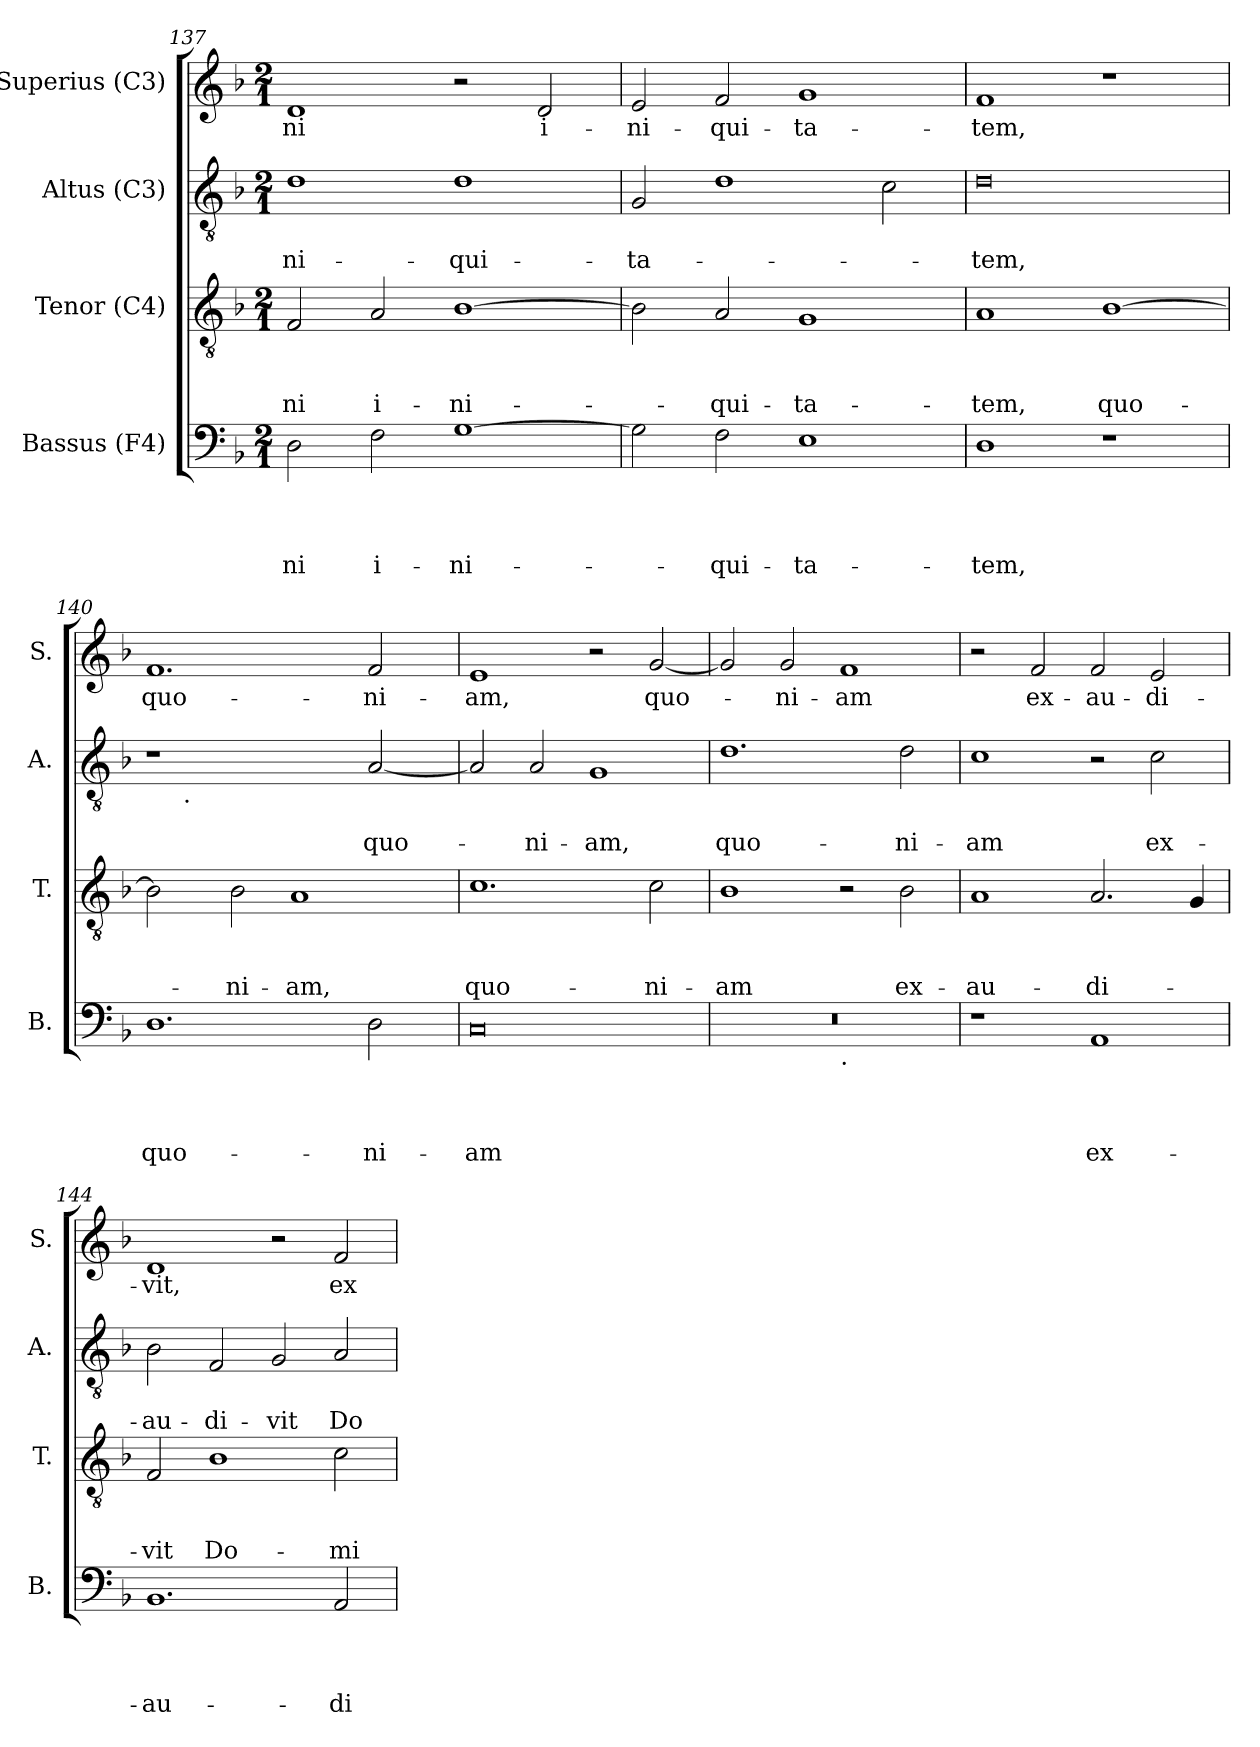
**kern	**text	**text	**text	**text	**kern	**text	**text	**text	**kern	**text	**text	**kern	**text
*part4	*part4	*part4	*part4	*part4	*part3	*part3	*part3	*part3	*part2	*part2	*part2	*part1	*part1
*staff4	*staff4	*staff4	*staff4	*staff4	*staff3	*staff3	*staff3	*staff3	*staff2	*staff2	*staff2	*staff1	*staff1
*I"Bassus (F4)	*	*	*	*	*I"Tenor (C4)	*	*	*	*I"Altus (C3)	*	*	*I"Superius (C3)	*
*I'B.	*	*	*	*	*I'T.	*	*	*	*I'A.	*	*	*I'S.	*
*clefF4	*	*	*	*	*clefGv2	*	*	*	*clefGv2	*	*	*clefG2	*
*k[b-]	*	*	*	*	*k[b-]	*	*	*	*k[b-]	*	*	*k[b-]	*
*F:	*	*	*	*	*F:	*	*	*	*F:	*	*	*F:	*
*M2/1	*	*	*	*	*M2/1	*	*	*	*M2/1	*	*	*M2/1	*
=137	=137	=137	=137	=137	=137	=137	=137	=137	=137	=137	=137	=137	=137
!	!	!	!	!LO:LY:b	!	!	!	!LO:LY:b	!	!	!LO:LY:b	!	!LO:LY:b
2D\	.	.	.	-ni	2F/	.	.	-ni	1d	.	-ni-	1d	-ni
!	!	!	!	!LO:LY:b	!	!	!	!LO:LY:b	!	!	!	!	!
2F\	.	.	.	i-	2A/	.	.	i-	.	.	.	.	.
!	!	!	!	!LO:LY:b	!	!	!	!LO:LY:b	!	!	!LO:LY:b	!	!
[>1G	.	.	.	-ni-	[>1B-	.	.	-ni-	1d	.	-qui-	2r	.
!	!	!	!	!	!	!	!	!	!	!	!	!	!LO:LY:b
.	.	.	.	.	.	.	.	.	.	.	.	2d/	i-
=138	=138	=138	=138	=138	=138	=138	=138	=138	=138	=138	=138	=138	=138
!	!	!	!	!	!	!	!	!	!	!	!LO:LY:b	!	!LO:LY:b
2G\]	.	.	.	.	2B-\]	.	.	.	2G/	.	-ta-	2e/	-ni-
!	!	!	!	!LO:LY:b	!	!	!	!LO:LY:b	!	!	!	!	!LO:LY:b
2F\	.	.	.	-qui-	2A/	.	.	-qui-	1d	.	.	2f/	-qui-
!	!	!	!	!LO:LY:b	!	!	!	!LO:LY:b	!	!	!	!	!LO:LY:b
1E	.	.	.	-ta-	1G	.	.	-ta-	.	.	.	1g	-ta-
.	.	.	.	.	.	.	.	.	2c\	.	.	.	.
=139	=139	=139	=139	=139	=139	=139	=139	=139	=139	=139	=139	=139	=139
!	!	!	!	!LO:LY:b	!	!	!	!LO:LY:b	!	!	!LO:LY:b	!	!LO:LY:b
1D	.	.	.	-tem,	1A	.	.	-tem,	0d	.	-tem,	1f	-tem,
!	!	!	!	!	!	!	!	!LO:LY:b	!	!	!	!	!
1r	.	.	.	.	[>1B-	.	.	quo-	.	.	.	1r	.
!!LO:PB:g=z
=140	=140	=140	=140	=140	=140	=140	=140	=140	=140	=140	=140	=140	=140
!	!	!	!	!LO:LY:b	!	!	!	!	!	!	!	!	!LO:LY:b
*	*	*	*	*	*	*	*	*	*^	*	*	*	*
1.D	.	.	.	quo-	2B-\]	.	.	.	1r	8ryy	.	.	1.f	quo-
.	.	.	.	.	.	.	.	.	.	32ryy	.	.	.	.
!	!	!	!	!	!	!	!	!	!	!LO:TX:b:t=.	!	!	!	!
.	.	.	.	.	.	.	.	.	.	1ryy	.	.	.	.
!	!	!	!	!	!	!	!	!LO:LY:b	!	!	!	!	!	!
.	.	.	.	.	2B-\	.	.	-ni-	.	.	.	.	.	.
!	!	!	!	!	!	!	!	!LO:LY:b	!	!	!	!	!	!
.	.	.	.	.	1A	.	.	-am,	2ryy	.	.	.	.	.
.	.	.	.	.	.	.	.	.	.	2ryy	.	.	.	.
!	!	!	!	!LO:LY:b	!	!	!	!	!	!	!	!LO:LY:b	!	!LO:LY:b
2D\	.	.	.	-ni-	.	.	.	.	[<2A/	.	.	quo-	2f/	-ni-
.	.	.	.	.	.	.	.	.	.	4ryy	.	.	.	.
.	.	.	.	.	.	.	.	.	.	16.ryy	.	.	.	.
=141	=141	=141	=141	=141	=141	=141	=141	=141	=141	=141	=141	=141	=141	=141
!	!	!	!	!LO:LY:b:rj	!	!	!	!LO:LY:b	!	!	!	!	!	!LO:LY:b
*	*	*	*	*	*	*	*	*	*v	*v	*	*	*	*
0C	.	.	.	-am	1.c	.	.	quo-	2A/]	.	.	1e	-am,
!	!	!	!	!	!	!	!	!	!	!	!LO:LY:b	!	!
.	.	.	.	.	.	.	.	.	2A/	.	-ni-	.	.
!	!	!	!	!	!	!	!	!	!	!	!LO:LY:b	!	!
.	.	.	.	.	.	.	.	.	1G	.	-am,	2r	.
!	!	!	!	!	!	!	!	!LO:LY:b	!	!	!	!	!LO:LY:b
.	.	.	.	.	2c\	.	.	-ni-	.	.	.	[<2g/	quo-
=142	=142	=142	=142	=142	=142	=142	=142	=142	=142	=142	=142	=142	=142
!	!	!	!	!	!	!	!	!LO:LY:b	!	!	!LO:LY:b	!	!
*^	*	*	*	*	*	*	*	*	*	*	*	*	*
0r	1ryy	.	.	.	.	1B-	.	.	-am	1.d	.	quo-	2g/]	.
!	!	!	!	!	!	!	!	!	!	!	!	!	!	!LO:LY:b
.	.	.	.	.	.	.	.	.	.	.	.	.	2g/	-ni-
!	!LO:TX:b:t=.	!	!	!	!	!	!	!	!	!	!	!	!	!
!	!	!	!	!	!	!	!	!	!	!	!	!	!	!LO:LY:b
.	1ryy	.	.	.	.	2r	.	.	.	.	.	.	1f	-am
!	!	!	!	!	!	!	!	!	!LO:LY:b	!	!	!LO:LY:b	!	!
.	.	.	.	.	.	2B-\	.	.	ex-	2d\	.	-ni-	.	.
=143	=143	=143	=143	=143	=143	=143	=143	=143	=143	=143	=143	=143	=143	=143
!	!	!	!	!	!	!	!	!	!LO:LY:b	!	!	!LO:LY:b	!	!
*v	*v	*	*	*	*	*	*	*	*	*	*	*	*	*
1r	.	.	.	.	1A	.	.	-au-	1c	.	-am	2r	.
!	!	!	!	!	!	!	!	!	!	!	!	!	!LO:LY:b
.	.	.	.	.	.	.	.	.	.	.	.	2f/	ex-
!	!	!	!	!LO:LY:b	!	!	!	!LO:LY:b	!	!	!	!	!LO:LY:b
1AA	.	.	.	ex-	2.A/	.	.	-di-	2r	.	.	2f/	-au-
!	!	!	!	!	!	!	!	!	!	!	!LO:LY:b	!	!LO:LY:b
.	.	.	.	.	.	.	.	.	2c\	.	ex-	2e/	-di-
.	.	.	.	.	4G/	.	.	.	.	.	.	.	.
=144	=144	=144	=144	=144	=144	=144	=144	=144	=144	=144	=144	=144	=144
!	!	!	!	!LO:LY:b	!	!	!	!LO:LY:b	!	!	!LO:LY:b	!	!LO:LY:b
1.BB-	.	.	.	-au-	2F/	.	.	-vit	2B-\	.	-au-	1d	-vit,
!	!	!	!	!	!	!	!	!LO:LY:b	!	!	!LO:LY:b	!	!
.	.	.	.	.	1B-	.	.	Do-	2F/	.	-di-	.	.
!	!	!	!	!	!	!	!	!	!	!	!LO:LY:b	!	!
.	.	.	.	.	.	.	.	.	2G/	.	-vit	2r	.
!	!	!	!	!LO:LY:b	!	!	!	!LO:LY:b	!	!	!LO:LY:b	!	!LO:LY:b
2AA/	.	.	.	-di-	2c\	.	.	-mi-	2A/	.	Do-	2f</	ex-
=	=	=	=	=	=	=	=	=	=	=	=	=	=
*-	*-	*-	*-	*-	*-	*-	*-	*-	*-	*-	*-	*-	*-
